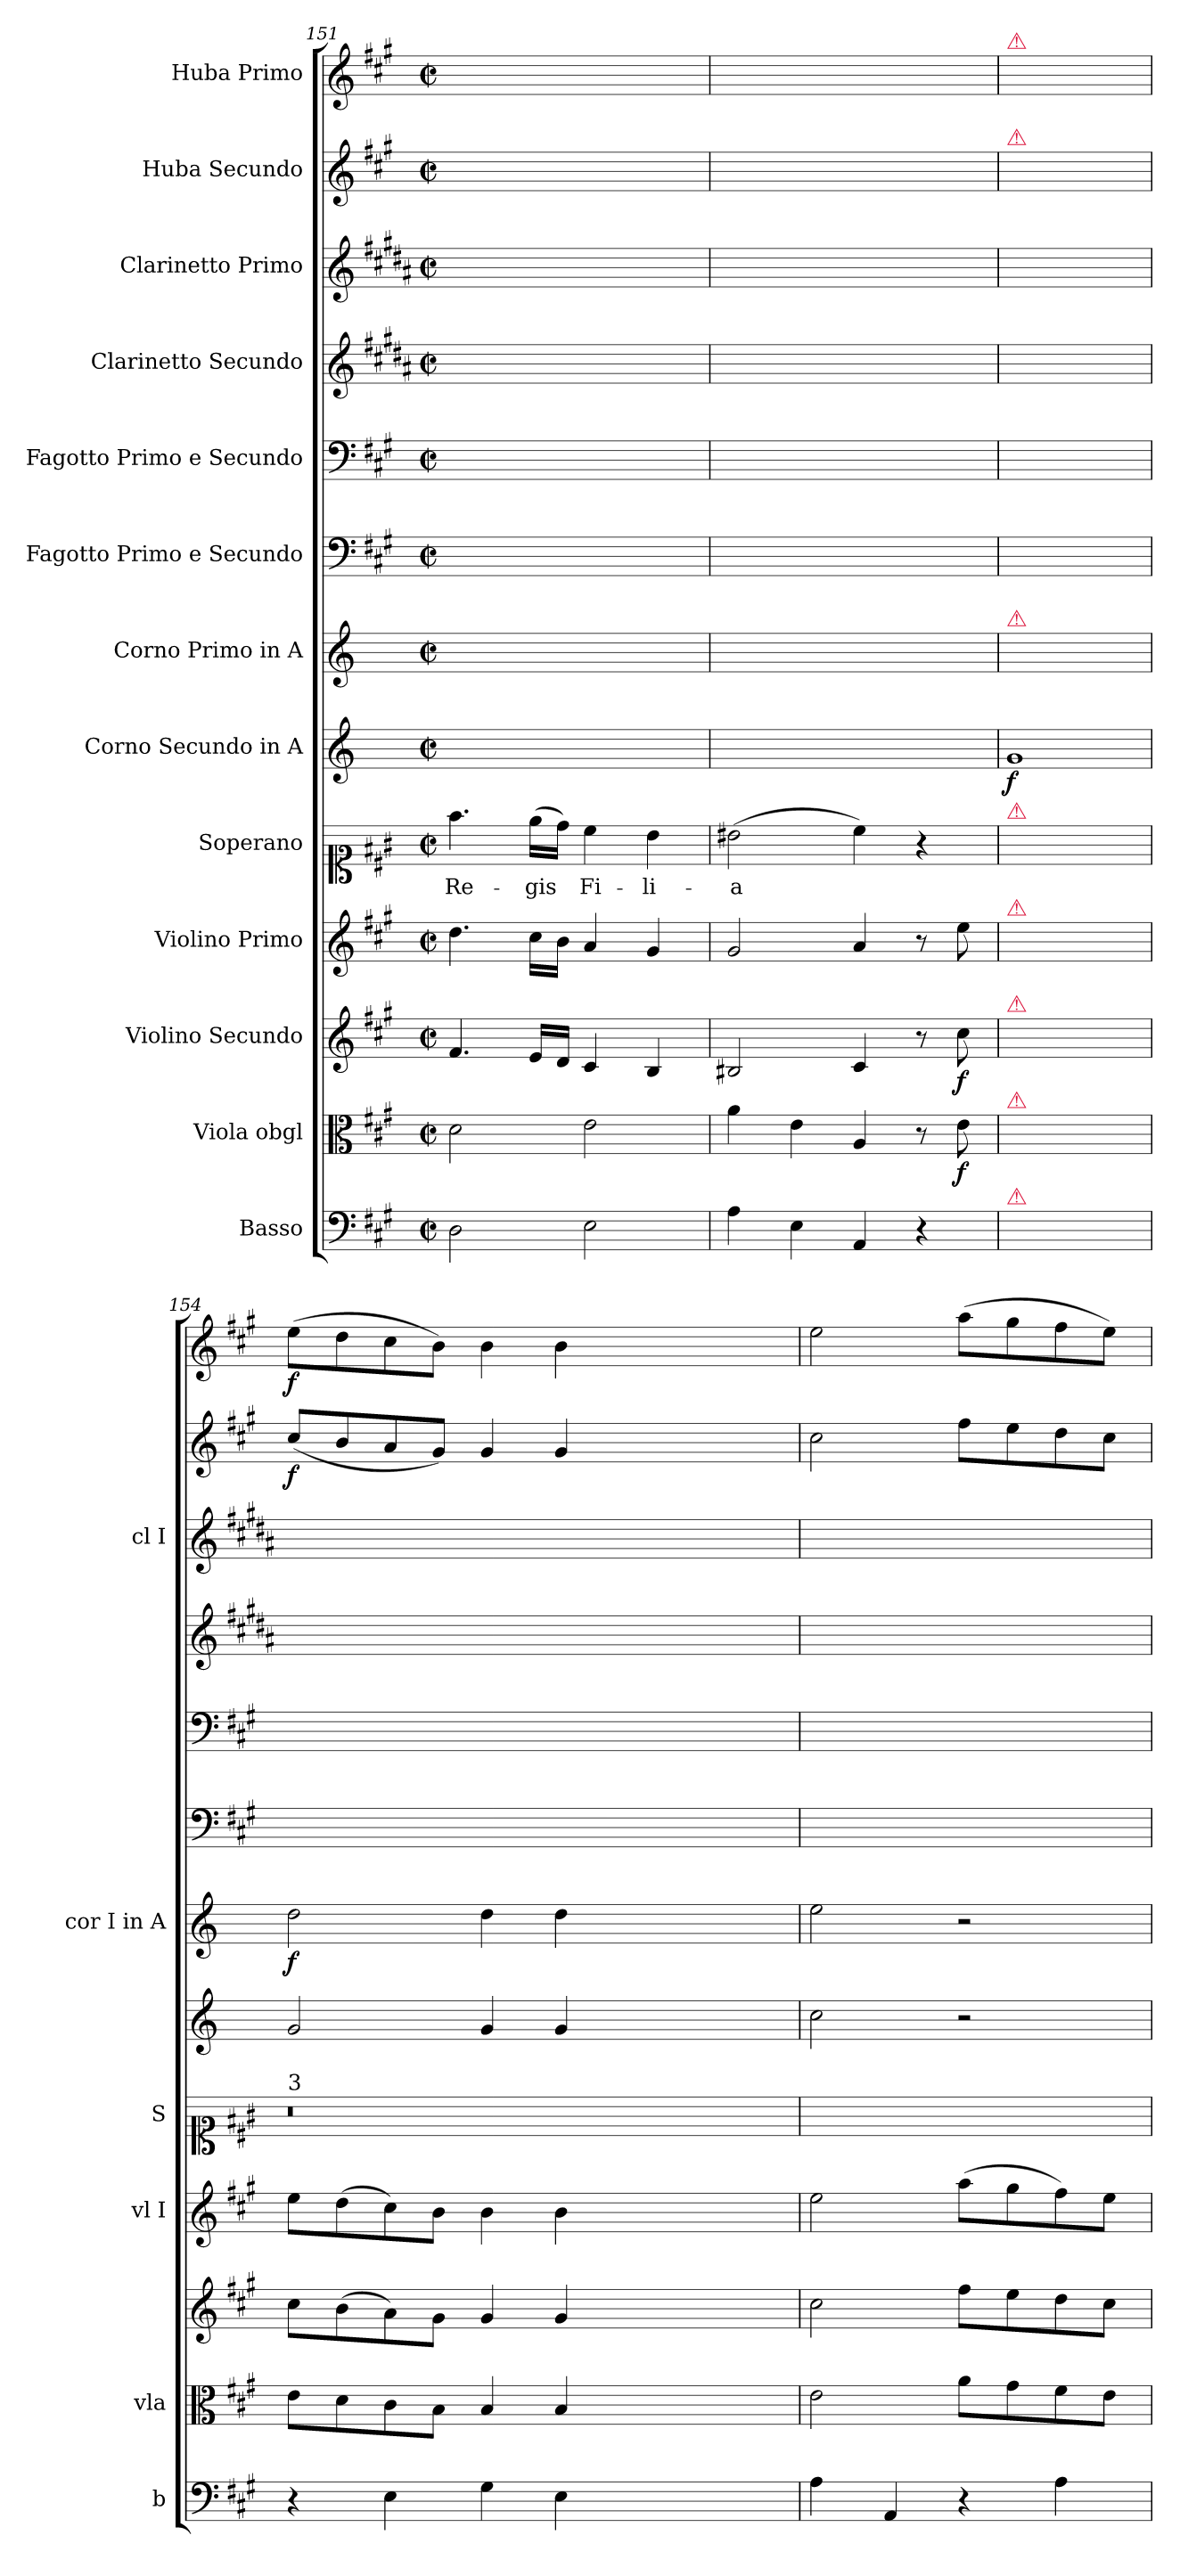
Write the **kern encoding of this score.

**kern	**dynam	**kern	**dynam	**kern	**dynam	**kern	**dynam	**kern	**text	**kern	**dynam	**kern	**dynam	**kern	**kern	**kern	**kern	**kern	**dynam	**kern	**dynam
*part13	*part13	*part12	*part12	*part11	*part11	*part10	*part10	*part9	*part9	*part8	*part8	*part7	*part7	*part6	*part5	*part4	*part3	*part2	*part2	*part1	*part1
*staff13	*staff13	*staff12	*staff12	*staff11	*staff11	*staff10	*staff10	*staff9	*staff9	*staff8	*staff8	*staff7	*staff7	*staff6	*staff5	*staff4	*staff3	*staff2	*staff2	*staff1	*staff1
*I"Basso	*	*I"Viola obgl	*	*I"Violino Secundo	*	*I"Violino Primo	*	*I"Soperano	*	*I"Corno Secundo in A	*	*I"Corno Primo in A	*	*I"Fagotto Primo e Secundo	*I"Fagotto Primo e Secundo	*I"Clarinetto Secundo	*I"Clarinetto Primo	*I"Huba Secundo	*	*I"Huba Primo	*
*I'b	*	*I'vla	*	*	*	*I'vl I	*	*I'S	*	*	*	*I'cor I in A	*	*	*	*	*I'cl I	*	*	*	*
*clefF4	*	*clefC3	*	*clefG2	*	*clefG2	*	*clefC1	*	*clefG2	*	*clefG2	*	*clefF4	*clefF4	*clefG2	*clefG2	*clefG2	*	*clefG2	*
*	*	*	*	*	*	*	*	*	*	*ITrd2c3	*	*ITrd2c3	*	*	*	*ITrd1c2	*ITrd1c2	*	*	*	*
*k[f#c#g#]	*	*k[f#c#g#]	*	*k[f#c#g#]	*	*k[f#c#g#]	*	*k[f#c#g#]	*	*k[f#c#g#]	*	*k[f#c#g#]	*	*k[f#c#g#]	*k[f#c#g#]	*k[f#c#g#]	*k[f#c#g#]	*k[f#c#g#]	*	*k[f#c#g#]	*
*A:	*	*A:	*	*A:	*	*A:	*	*A:	*	*A:	*	*A:	*	*A:	*A:	*A:	*A:	*A:	*	*A:	*
*M2/2	*	*M2/2	*	*M2/2	*	*M2/2	*	*M2/2	*	*M2/2	*	*M2/2	*	*M2/2	*M2/2	*M2/2	*M2/2	*M2/2	*	*M2/2	*
*met(c|)	*	*met(c|)	*	*met(c|)	*	*met(c|)	*	*met(c|)	*	*met(c|)	*	*met(c|)	*	*met(c|)	*met(c|)	*met(c|)	*met(c|)	*met(c|)	*	*met(c|)	*
=151	=151	=151	=151	=151	=151	=151	=151	=151	=151	=151	=151	=151	=151	=151	=151	=151	=151	=151	=151	=151	=151
2D\	.	2d\	.	4.f#/	.	4.dd\	.	4.ff#\	Re-	1ryy	.	1ryy	.	2D\yy	2D\yy	1ryy	1ryy	1ryy	.	1ryy	.
.	.	.	.	16e/LL	.	16cc#\LL	.	(16ee\LL	-gis	.	.	.	.	.	.	.	.	.	.	.	.
.	.	.	.	16d/JJ	.	16b\JJ	.	16dd\JJ)	.	.	.	.	.	.	.	.	.	.	.	.	.
2E\	.	2e\	.	4c#/	.	4a/	.	4cc#\	Fi-	.	.	.	.	2E\yy	2E\yy	.	.	.	.	.	.
.	.	.	.	4B/	.	4g#/	.	4b\	-li-	.	.	.	.	.	.	.	.	.	.	.	.
=152	=152	=152	=152	=152	=152	=152	=152	=152	=152	=152	=152	=152	=152	=152	=152	=152	=152	=152	=152	=152	=152
4A\	.	4a\	.	2B#X/	.	2g#/	.	(2b#X\	-a	1ryy	.	1ryy	.	4A\yy	4A\yy	1ryy	1ryy	1ryy	.	1ryy	.
4E\	.	4e\	.	.	.	.	.	.	.	.	.	.	.	4E\yy	4E\yy	.	.	.	.	.	.
4AA/	.	4A/	.	4c#/	.	4a/	.	4cc#\)	.	.	.	.	.	4AA/yy	4AA/yy	.	.	.	.	.	.
4r	.	8r	.	8r	.	8r	.	4r	.	.	.	.	.	4ryy	4ryy	.	.	.	.	.	.
!	!	!	!	!	!	!	!LO:DY:b	!	!	!	!	!	!	!	!	!	!	!	!	!	!
.	.	8e\	f	8cc#\	f	8ee\	for&colon;	.	.	.	.	.	.	.	.	.	.	.	.	.	.
=153	=153	=153	=153	=153	=153	=153	=153	=153	=153	=153	=153	=153	=153	=153	=153	=153	=153	=153	=153	=153	=153
!	!	!	!	!	!	!	!	!	!	!	!	!	!	!	!	!	!	!	!	!LO:TX:a:color=crimson:t=⚠	!
!	!	!	!	!	!	!	!	!	!	!	!	!	!	!	!	!	!	!LO:TX:a:color=crimson:t=⚠	!	!	!
!	!	!	!	!	!	!	!	!	!	!	!	!LO:TX:a:color=crimson:t=⚠	!	!	!	!	!	!	!	!	!
!	!	!	!	!	!	!	!	!LO:TX:a:color=crimson:t=⚠	!	!	!	!	!	!	!	!	!	!	!	!	!
!	!	!	!	!	!	!LO:TX:a:color=crimson:t=⚠	!	!	!	!	!	!	!	!	!	!	!	!	!	!	!
!	!	!	!	!LO:TX:a:color=crimson:t=⚠	!	!	!	!	!	!	!	!	!	!	!	!	!	!	!	!	!
!	!	!LO:TX:a:color=crimson:t=⚠	!	!	!	!	!	!	!	!	!	!	!	!	!	!	!	!	!	!	!
!LO:TX:a:color=crimson:t=⚠	!	!	!	!	!	!	!	!	!	!	!	!	!	!	!	!	!	!	!	!	!
1ryy	.	1ryy	.	1ryy	.	1ryy	.	1ryy	.	1e	f	1ryy	.	1ryy	1ryy	1ryy	1ryy	1ryy	.	1ryy	.
=154	=154	=154	=154	=154	=154	=154	=154	=154	=154	=154	=154	=154	=154	=154	=154	=154	=154	=154	=154	=154	=154
!	!	!	!	!	!	!	!	!LO:TX:a:t=3	!	!	!	!	!	!	!	!	!	!	!	!	!
4r	.	8e\L	.	8cc#\L	.	8ee\L	.	0r	.	2e/	.	2b\	f	4ryy	4ryy	1ryy	1ryy	(8cc#/L	f	(8ee\L	f
.	.	8d\	.	(8b\	.	(8dd\	.	.	.	.	.	.	.	.	.	.	.	8b/	.	8dd\	.
!	!LO:DY:b	!	!	!	!	!	!	!	!	!	!	!	!	!	!	!	!	!	!	!	!
4E\	f&colon;	8c#\	.	8a\)	.	8cc#\)	.	.	.	.	.	.	.	4E\yy	4E\yy	.	.	8a/	.	8cc#\	.
.	.	8B\J	.	8g#\J	.	8b\J	.	.	.	.	.	.	.	.	.	.	.	8g#/J)	.	8b\J)	.
4G#\	.	4B/	.	4g#/	.	4b\	.	.	.	4e/	.	4b\	.	4G#\yy	4G#\yy	.	.	4g#/	.	4b\	.
4E\	.	4B/	.	4g#/	.	4b\	.	.	.	4e/	.	4b\	.	4E\yy	4E\yy	.	.	4g#/	.	4b\	.
1ryy	.	1ryy	.	1ryy	.	1ryy	.	.	.	1ryy	.	1ryy	.	1ryy	1ryy	1ryy	1ryy	1ryy	.	1ryy	.
=155	=155	=155	=155	=155	=155	=155	=155	=155	=155	=155	=155	=155	=155	=155	=155	=155	=155	=155	=155	=155	=155
4A\	.	2e\	.	2cc#\	.	2ee\	.	1ryy	.	2a\	.	2cc#\	.	4A\yy	4A\yy	1ryy	1ryy	2cc#\	.	2ee\	.
4AA/	.	.	.	.	.	.	.	.	.	.	.	.	.	4AA/yy	4AA/yy	.	.	.	.	.	.
4r	.	8a\L	.	8ff#\L	.	(8aa\L	.	.	.	2r	.	2r	.	4ryy	4ryy	.	.	8ff#\L	.	(8aa\L	.
.	.	8g#\	.	8ee\	.	8gg#\	.	.	.	.	.	.	.	.	.	.	.	8ee\	.	8gg#\	.
4A\	.	8f#\	.	8dd\	.	8ff#\)	.	.	.	.	.	.	.	4A\yy	4A\yy	.	.	8dd\	.	8ff#\	.
.	.	8e\J	.	8cc#\J	.	8ee\J	.	.	.	.	.	.	.	.	.	.	.	8cc#\J	.	8ee\J)	.
=	=	=	=	=	=	=	=	=	=	=	=	=	=	=	=	=	=	=	=	=	=
*-	*-	*-	*-	*-	*-	*-	*-	*-	*-	*-	*-	*-	*-	*-	*-	*-	*-	*-	*-	*-	*-
